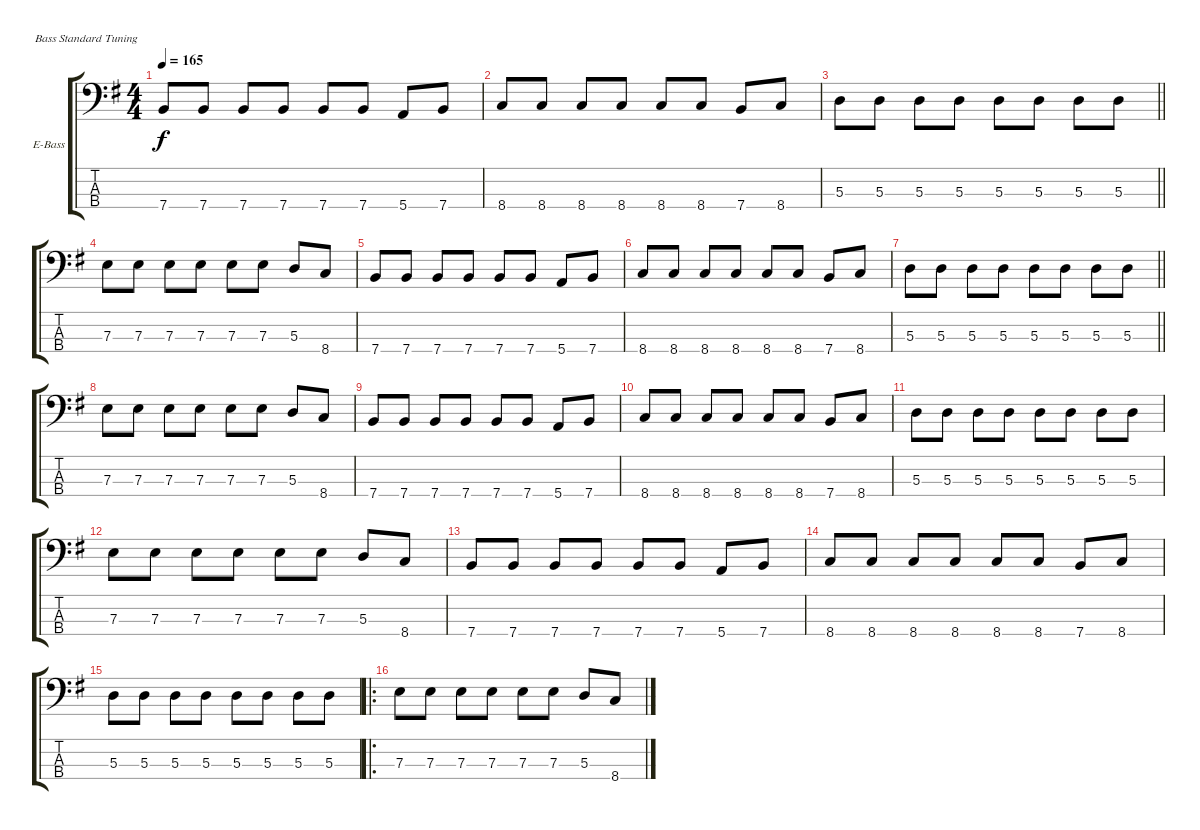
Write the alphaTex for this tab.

\bracketExtendMode groupsimilarinstruments
\firstSystemTrackNameOrientation horizontal
\otherSystemsTrackNameOrientation horizontal
\track ("Track 4" "E-Bass") {instrument electricbassfinger}
\staff {score tabs}
\tuning (G2 D2 A1 E1)
\ts (4 4)
\tempo 165
\clef f4
\ks eminor
7.4.8{dy f} 7.4.8 7.4.8 7.4.8 7.4.8 7.4.8 5.4.8 7.4.8 |
8.4.8 8.4.8 8.4.8 8.4.8 8.4.8 8.4.8 7.4.8 8.4.8 |
\barLineRight lightlight
5.3.8 5.3.8 5.3.8 5.3.8 5.3.8 5.3.8 5.3.8 5.3.8 |
7.3.8 7.3.8 7.3.8 7.3.8 7.3.8 7.3.8 5.3.8 8.4.8 |
7.4.8 7.4.8 7.4.8 7.4.8 7.4.8 7.4.8 5.4.8 7.4.8 |
8.4.8 8.4.8 8.4.8 8.4.8 8.4.8 8.4.8 7.4.8 8.4.8 |
\barLineRight lightlight
5.3.8 5.3.8 5.3.8 5.3.8 5.3.8 5.3.8 5.3.8 5.3.8 |
7.3.8 7.3.8 7.3.8 7.3.8 7.3.8 7.3.8 5.3.8 8.4.8 |
7.4.8 7.4.8 7.4.8 7.4.8 7.4.8 7.4.8 5.4.8 7.4.8 |
8.4.8 8.4.8 8.4.8 8.4.8 8.4.8 8.4.8 7.4.8 8.4.8 |
5.3.8 5.3.8 5.3.8 5.3.8 5.3.8 5.3.8 5.3.8 5.3.8 |
7.3.8 7.3.8 7.3.8 7.3.8 7.3.8 7.3.8 5.3.8 8.4.8 |
7.4.8 7.4.8 7.4.8 7.4.8 7.4.8 7.4.8 5.4.8 7.4.8 |
8.4.8 8.4.8 8.4.8 8.4.8 8.4.8 8.4.8 7.4.8 8.4.8 |
5.3.8 5.3.8 5.3.8 5.3.8 5.3.8 5.3.8 5.3.8 5.3.8 |
\ro
7.3.8 7.3.8 7.3.8 7.3.8 7.3.8 7.3.8 5.3.8 8.4.8
